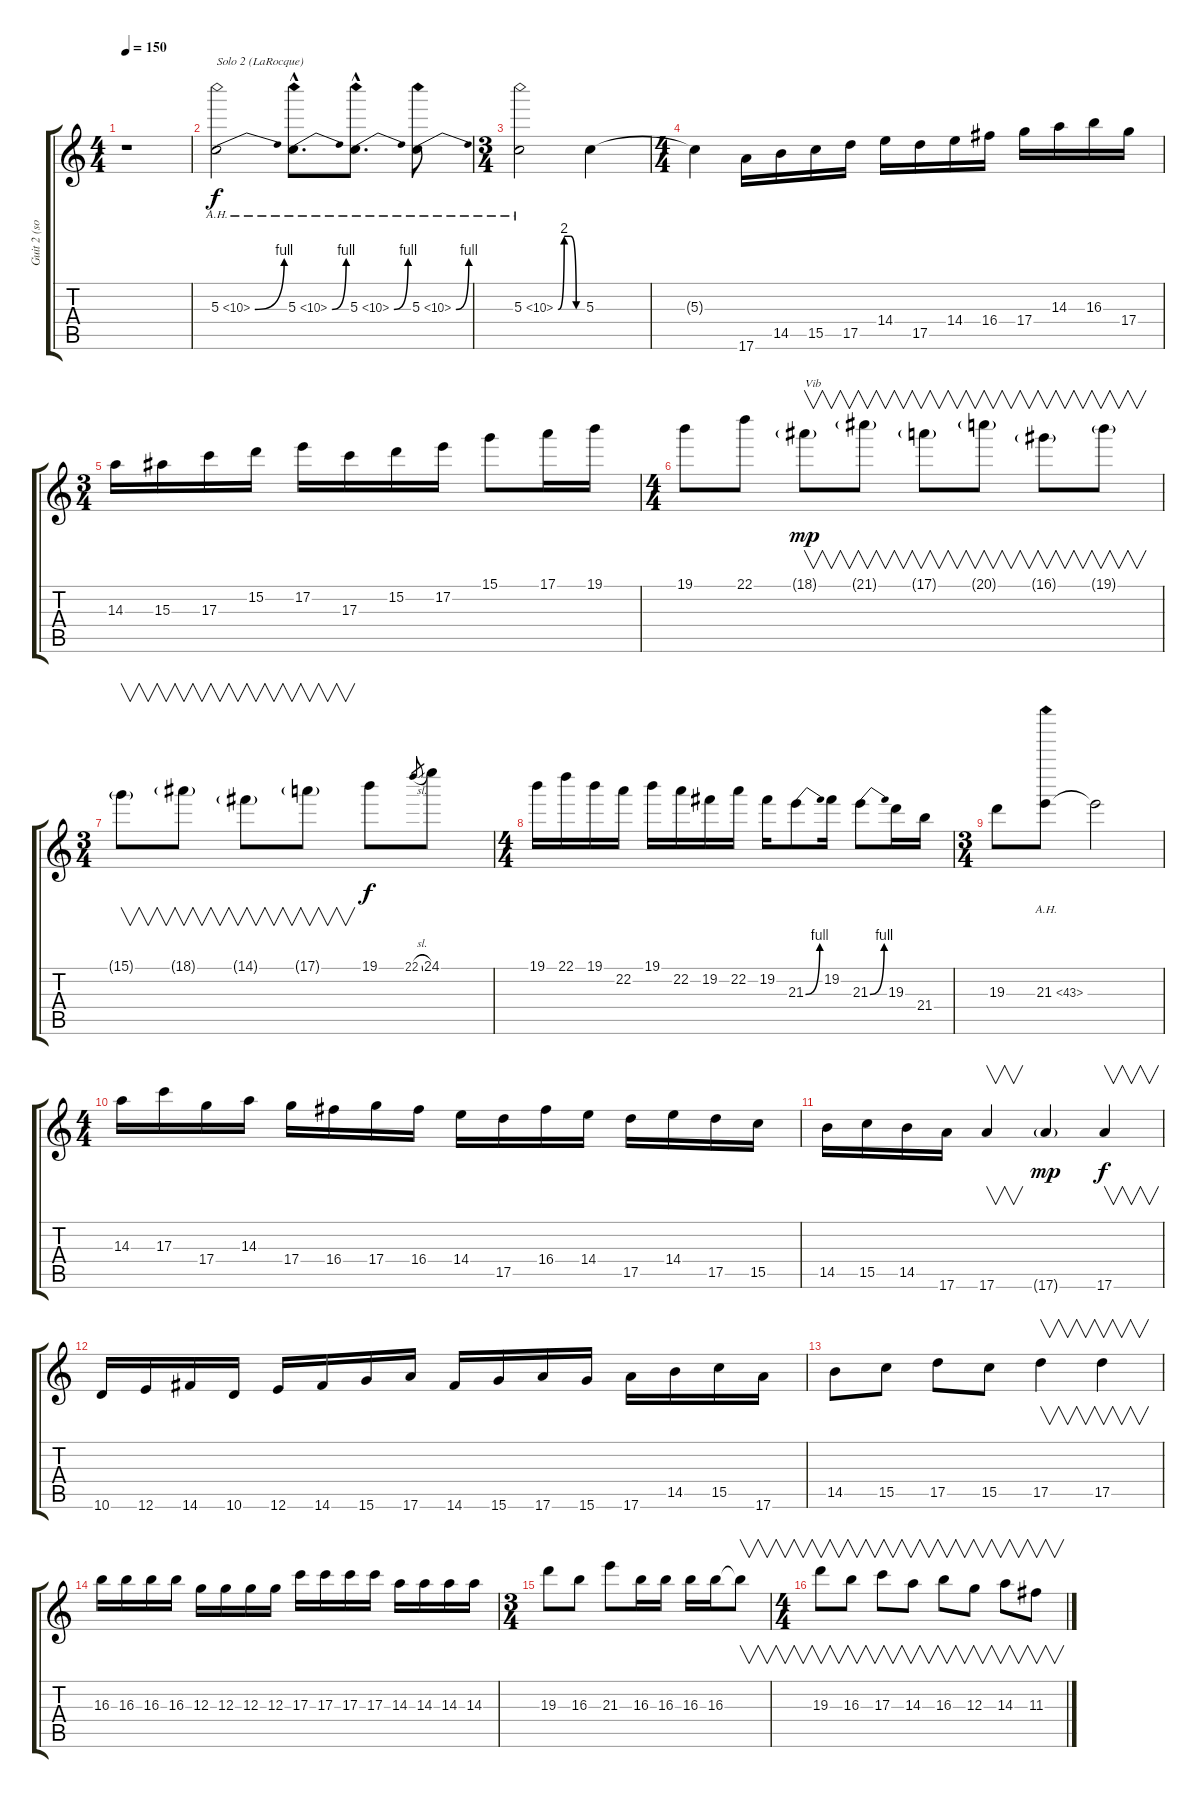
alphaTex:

\track ("Guit 2 (solos)" "Guit 2 (so") {instrument overdrivenguitar}
\staff {score tabs}
\tuning (E4 B3 G3 D3 A2 E2) {hide}
\ts (4 4)
\tempo 150
\clef g2
\ks c
r.1{dy f} |
5.3{be (bend 0 0 60 4) ah 5}.2{txt "Solo 2 (LaRocque)"} 5.3{be (bend 0 0 60 4) ah 5 hac}.8{d} 5.3{be (bend 0 0 60 4) ah 5 hac}.8{d} 5.3{be (bend 0 0 60 4) ah 5}.8 |
\ts (3 4)
5.3{be (custom 0 0 15 8 30 8 45 0 60 0) ah 5}.2 5.3.4 |
\ts (4 4)
5.3{t}.4 17.6.16 14.5.16 15.5.16 17.5.16 14.4.16 17.5.16 14.4.16 16.4.16 17.4.16 14.3.16 16.3.16 17.4.16 |
\ts (3 4)
14.3.16 15.3.16 17.3.16 15.2.16 17.2.16 17.3.16 15.2.16 17.2.16 15.1.8 17.1.16 19.1.16 |
\ts (4 4)
19.1.8 22.1.8 18.1{g}.8{v txt "Vib" dy mp} 21.1{g}.8{v} 17.1{g}.8{v} 20.1{g}.8{v} 16.1{g}.8{v} 19.1{g}.8{v} |
\ts (3 4)
15.1{g}.8{v} 18.1{g}.8{v} 14.1{g}.8{v} 17.1{g}.8{v} 19.1.8{dy f} 22.1{sl}.8{gr} 24.1.8 |
\ts (4 4)
19.1.16 22.1.16 19.1.16 22.2.16 19.1.16 22.2.16 19.2.16 22.2.16 19.2.16 21.3{be (bend 0 0 60 4)}.8 19.2.16 21.3{be (bend 0 0 60 4)}.8 19.3.16 21.4.16 |
\ts (3 4)
19.3.8 21.3{ah 22}.8 21.3{t}.2 |
\ts (4 4)
14.3.16 17.3.16 17.4.16 14.3.16 17.4.16 16.4.16 17.4.16 16.4.16 14.4.16 17.5.16 16.4.16 14.4.16 17.5.16 14.4.16 17.5.16 15.5.16 |
14.5.16 15.5.16 14.5.16 17.6.16 17.6.4{v} 17.6{g}.4{dy mp} 17.6.4{v dy f} |
10.6.16 12.6.16 14.6.16 10.6.16 12.6.16 14.6.16 15.6.16 17.6.16 14.6.16 15.6.16 17.6.16 15.6.16 17.6.16 14.5.16 15.5.16 17.6.16 |
14.5.8 15.5.8 17.5.8 15.5.8 17.5.4{v} 17.5.4{v} |
16.3.16 16.3.16 16.3.16 16.3.16 12.3.16 12.3.16 12.3.16 12.3.16 17.3.16 17.3.16 17.3.16 17.3.16 14.3.16 14.3.16 14.3.16 14.3.16 |
\ts (3 4)
19.3.8 16.3.8 21.3.8 16.3.16 16.3.16 16.3.16 16.3.16 16.3{t}.8{v} |
\ts (4 4)
19.3.8{v} 16.3.8{v} 17.3.8{v} 14.3.8{v} 16.3.8{v} 12.3.8{v} 14.3.8{v} 11.3.8{v}
